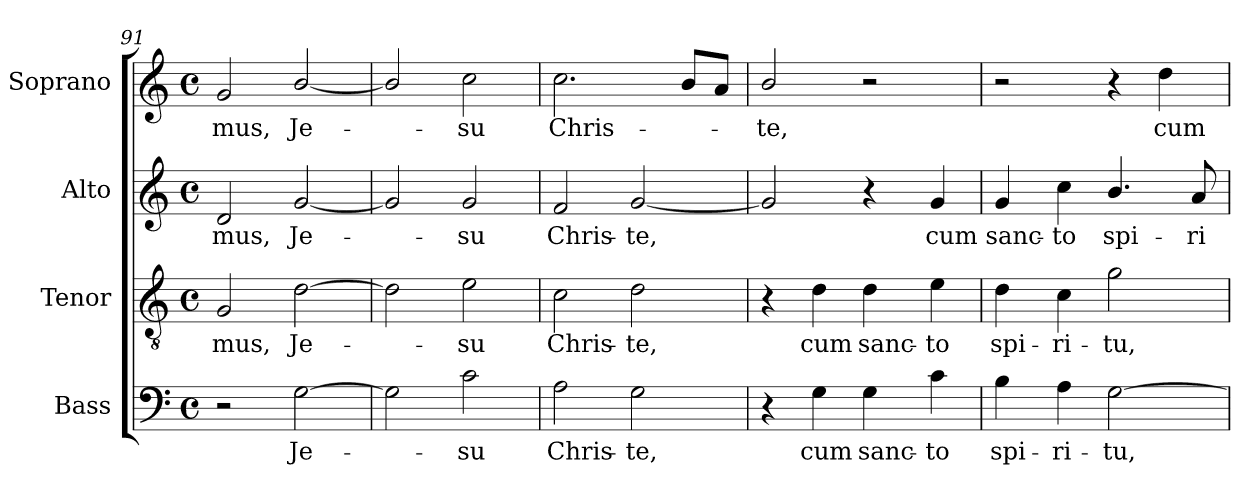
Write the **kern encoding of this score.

**kern	**text	**kern	**text	**kern	**text	**kern	**text
*part4	*part4	*part3	*part3	*part2	*part2	*part1	*part1
*staff4	*staff4	*staff3	*staff3	*staff2	*staff2	*staff1	*staff1
*I"Bass	*	*I"Tenor	*	*I"Alto	*	*I"Soprano	*
*I'B.	*	*I'T.	*	*I'A.	*	*I'S.	*
*clefF4	*	*clefGv2	*	*clefG2	*	*clefG2	*
*	*	*ITrd7c12	*	*	*	*	*
*k[]	*	*k[]	*	*k[]	*	*k[]	*
*C:	*	*C:	*	*C:	*	*C:	*
*M4/4	*	*M4/4	*	*M4/4	*	*M4/4	*
*met(c)	*	*met(c)	*	*met(c)	*	*met(c)	*
=91	=91	=91	=91	=91	=91	=91	=91
!	!	!	!LO:LY:b:color=#000000	!	!	!	!
!	!	!	!	!	!LO:LY:b:color=#000000	!	!
!	!	!	!	!	!	!	!LO:LY:b:color=#000000
2r	.	2GGi/	-mus,	2di/	-mus,	2gi/	-mus,
!	!LO:LY:b:color=#000000	!	!	!	!	!	!
!	!	!	!LO:LY:b:color=#000000	!	!	!	!
!	!	!	!	!	!LO:LY:b:color=#000000	!	!
!	!	!	!	!	!	!	!LO:LY:b:color=#000000
[2Gi\	Je-	[2Di\	Je-	[2gi/	Je-	[2bi/	Je-
=92	=92	=92	=92	=92	=92	=92	=92
2Gi\]	.	2Di\]	.	2gi/]	.	2bi/]	.
!	!LO:LY:b:color=#000000	!	!	!	!	!	!
!	!	!	!LO:LY:b:color=#000000	!	!	!	!
!	!	!	!	!	!LO:LY:b:color=#000000	!	!
!	!	!	!	!	!	!	!LO:LY:b:color=#000000
2ci\	-su	2Ei\	-su	2gi/	-su	2cci\	-su
=93	=93	=93	=93	=93	=93	=93	=93
!	!LO:LY:b:color=#000000	!	!	!	!	!	!
!	!	!	!LO:LY:b:color=#000000	!	!	!	!
!	!	!	!	!	!LO:LY:b:color=#000000	!	!
!	!	!	!	!	!	!	!LO:LY:b:color=#000000
2Ai\	Chris-	2Ci\	Chris-	2fi/	Chris-	2.cci\	Chris-
!	!LO:LY:b:color=#000000	!	!	!	!	!	!
!	!	!	!LO:LY:b:color=#000000	!	!	!	!
!	!	!	!	!	!LO:LY:b:color=#000000	!	!
2Gi\	-te,	2Di\	-te,	[2gi/	-te,	.	.
.	.	.	.	.	.	8bi/L	.
.	.	.	.	.	.	8ai/J	.
!!LO:LB:g=z
=94	=94	=94	=94	=94	=94	=94	=94
!	!	!	!	!	!	!	!LO:LY:b:color=#000000
4r	.	4r	.	2gi/]	.	2bi/	-te,
!	!LO:LY:b:color=#000000	!	!	!	!	!	!
!	!	!	!LO:LY:b:color=#000000	!	!	!	!
4Gi\	cum	4Di\	cum	.	.	.	.
!	!LO:LY:b:color=#000000	!	!	!	!	!	!
!	!	!	!LO:LY:b:color=#000000	!	!	!	!
4Gi\	sanc-	4Di\	sanc-	4r	.	2r	.
!	!LO:LY:b:color=#000000	!	!	!	!	!	!
!	!	!	!LO:LY:b:color=#000000	!	!	!	!
!	!	!	!	!	!LO:LY:b:color=#000000	!	!
4ci\	-to	4Ei\	-to	4gi/	cum	.	.
=95	=95	=95	=95	=95	=95	=95	=95
!	!LO:LY:b:color=#000000	!	!	!	!	!	!
!	!	!	!LO:LY:b:color=#000000	!	!	!	!
!	!	!	!	!	!LO:LY:b:color=#000000	!	!
4Bi\	spi-	4Di\	spi-	4gi/	sanc-	2r	.
!	!LO:LY:b:color=#000000	!	!	!	!	!	!
!	!	!	!LO:LY:b:color=#000000	!	!	!	!
!	!	!	!	!	!LO:LY:b:color=#000000	!	!
4Ai\	-ri-	4Ci\	-ri-	4cci\	-to	.	.
!	!LO:LY:b:color=#000000	!	!	!	!	!	!
!	!	!	!LO:LY:b:color=#000000	!	!	!	!
!	!	!	!	!	!LO:LY:b:color=#000000	!	!
[2Gi\	-tu,	2Gi\	-tu,	4.bi/	spi-	4r	.
!	!	!	!	!	!	!	!LO:LY:b:color=#000000
.	.	.	.	.	.	4ddi\	cum
!	!	!	!	!	!LO:LY:b:color=#000000	!	!
.	.	.	.	8ai/	-ri-	.	.
=	=	=	=	=	=	=	=
*-	*-	*-	*-	*-	*-	*-	*-
